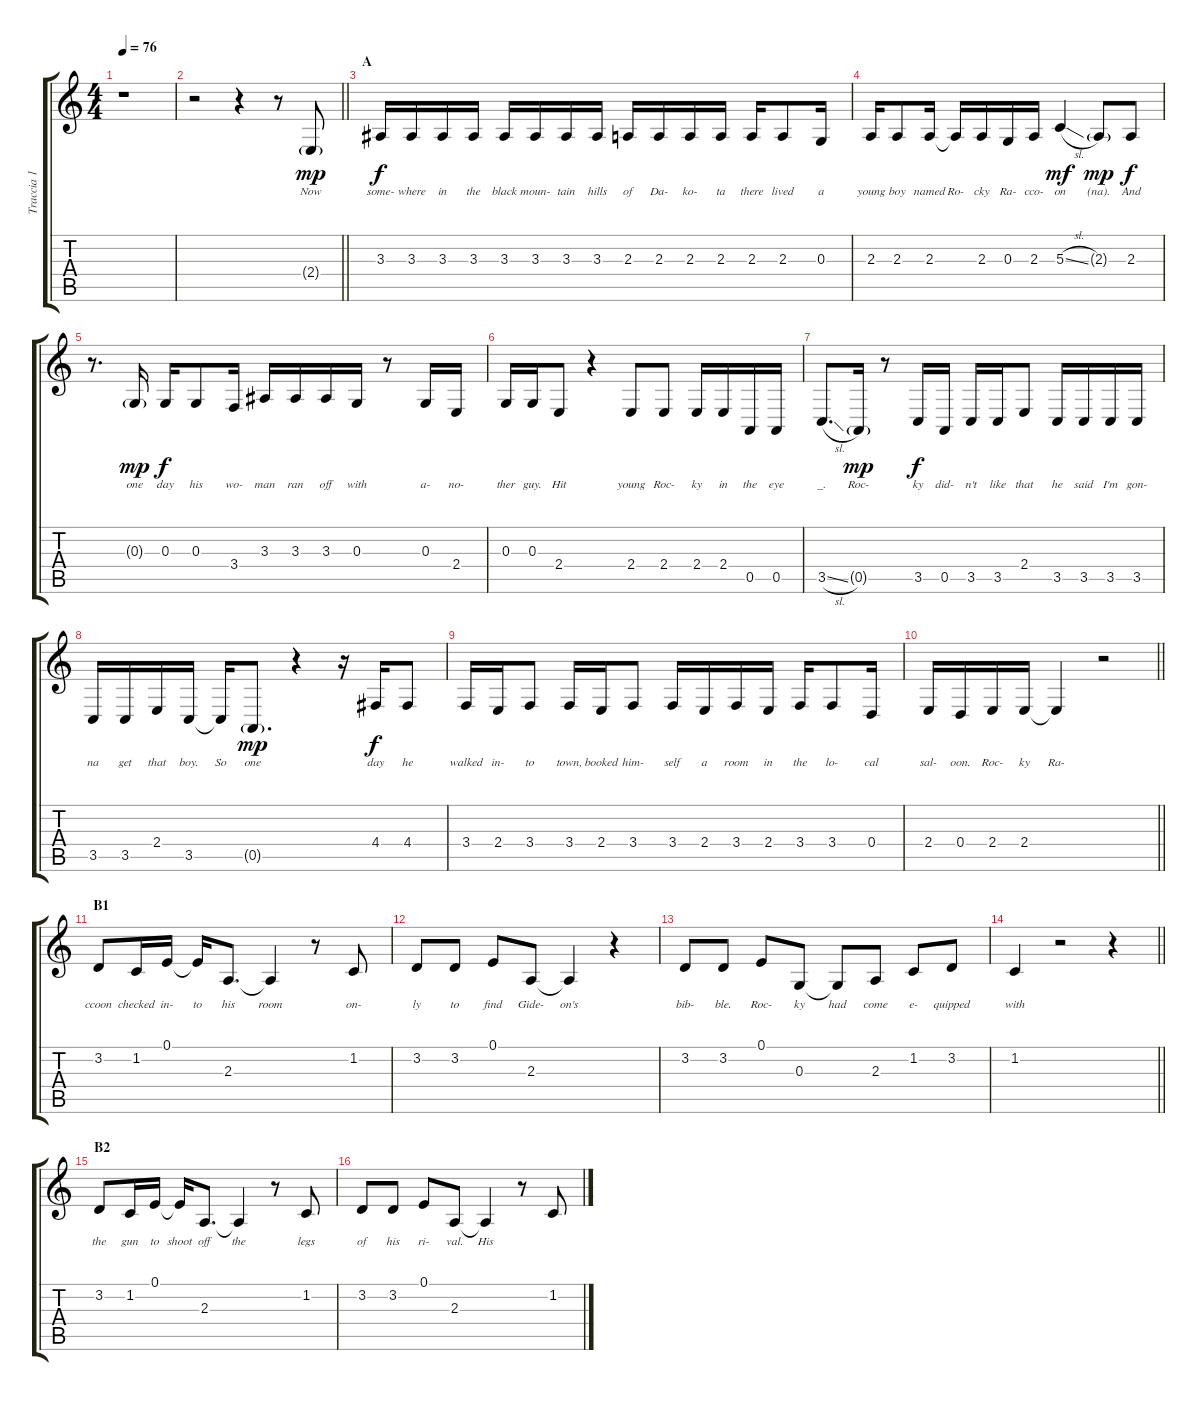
\track ("Traccia 1" "Traccia 1") {instrument tenorsax}
\staff {score tabs}
\tuning (E4 B3 G3 D3 A2 E2) {hide}
\ts (4 4)
\tempo 76
\clef g2
\ks c
r.1{dy mp instrument tenorsax} |
\barLineRight lightlight
r.2 r.4 r.8 2.4{g}.8{lyrics (0 "Now") lyrics (1 "") lyrics (2 "") lyrics (3 "") lyrics (4 "")} |
\section ("" "A")
3.3.16{lyrics (0 "some-") lyrics (1 "") lyrics (2 "") lyrics (3 "") lyrics (4 "") dy f} 3.3.16{lyrics (0 "where") lyrics (1 "") lyrics (2 "") lyrics (3 "") lyrics (4 "")} 3.3.16{lyrics (0 "in") lyrics (1 "") lyrics (2 "") lyrics (3 "") lyrics (4 "")} 3.3.16{lyrics (0 "the") lyrics (1 "") lyrics (2 "") lyrics (3 "") lyrics (4 "")} 3.3.16{lyrics (0 "black") lyrics (1 "") lyrics (2 "") lyrics (3 "") lyrics (4 "")} 3.3.16{lyrics (0 "moun-") lyrics (1 "") lyrics (2 "") lyrics (3 "") lyrics (4 "")} 3.3.16{lyrics (0 "tain") lyrics (1 "") lyrics (2 "") lyrics (3 "") lyrics (4 "")} 3.3.16{lyrics (0 "hills") lyrics (1 "") lyrics (2 "") lyrics (3 "") lyrics (4 "")} 2.3.16{lyrics (0 "of") lyrics (1 "") lyrics (2 "") lyrics (3 "") lyrics (4 "")} 2.3.16{lyrics (0 "Da-") lyrics (1 "") lyrics (2 "") lyrics (3 "") lyrics (4 "")} 2.3.16{lyrics (0 "ko-") lyrics (1 "") lyrics (2 "") lyrics (3 "") lyrics (4 "")} 2.3.16{lyrics (0 "ta") lyrics (1 "") lyrics (2 "") lyrics (3 "") lyrics (4 "")} 2.3.16{lyrics (0 "there") lyrics (1 "") lyrics (2 "") lyrics (3 "") lyrics (4 "")} 2.3.8{lyrics (0 "lived") lyrics (1 "") lyrics (2 "") lyrics (3 "") lyrics (4 "")} 0.3.16{lyrics (0 "a") lyrics (1 "") lyrics (2 "") lyrics (3 "") lyrics (4 "")} |
2.3.16{lyrics (0 "young") lyrics (1 "") lyrics (2 "") lyrics (3 "") lyrics (4 "")} 2.3.8{lyrics (0 "boy") lyrics (1 "") lyrics (2 "") lyrics (3 "") lyrics (4 "")} 2.3.16{lyrics (0 "named") lyrics (1 "") lyrics (2 "") lyrics (3 "") lyrics (4 "")} 2.3{t}.16{lyrics (0 "Ro-") lyrics (1 "") lyrics (2 "") lyrics (3 "") lyrics (4 "")} 2.3.16{lyrics (0 "cky") lyrics (1 "") lyrics (2 "") lyrics (3 "") lyrics (4 "")} 0.3.16{lyrics (0 "Ra-") lyrics (1 "") lyrics (2 "") lyrics (3 "") lyrics (4 "")} 2.3.16{lyrics (0 "cco-") lyrics (1 "") lyrics (2 "") lyrics (3 "") lyrics (4 "")} 5.3{sl}.4{lyrics (0 "on") lyrics (1 "") lyrics (2 "") lyrics (3 "") lyrics (4 "") dy mf} 2.3{g}.8{lyrics (0 "(na).") lyrics (1 "") lyrics (2 "") lyrics (3 "") lyrics (4 "") dy mp} 2.3.8{lyrics (0 "And") lyrics (1 "") lyrics (2 "") lyrics (3 "") lyrics (4 "") dy f} |
r.8{d} 0.3{g}.16{lyrics (0 "one") lyrics (1 "") lyrics (2 "") lyrics (3 "") lyrics (4 "") dy mp} 0.3.16{lyrics (0 "day") lyrics (1 "") lyrics (2 "") lyrics (3 "") lyrics (4 "") dy f} 0.3.8{lyrics (0 "his") lyrics (1 "") lyrics (2 "") lyrics (3 "") lyrics (4 "")} 3.4.16{lyrics (0 "wo-") lyrics (1 "") lyrics (2 "") lyrics (3 "") lyrics (4 "")} 3.3.16{lyrics (0 "man") lyrics (1 "") lyrics (2 "") lyrics (3 "") lyrics (4 "")} 3.3.16{lyrics (0 "ran") lyrics (1 "") lyrics (2 "") lyrics (3 "") lyrics (4 "")} 3.3.16{lyrics (0 "off") lyrics (1 "") lyrics (2 "") lyrics (3 "") lyrics (4 "")} 0.3.16{lyrics (0 "with") lyrics (1 "") lyrics (2 "") lyrics (3 "") lyrics (4 "")} r.8 0.3.16{lyrics (0 "a-") lyrics (1 "") lyrics (2 "") lyrics (3 "") lyrics (4 "")} 2.4.16{lyrics (0 "no-") lyrics (1 "") lyrics (2 "") lyrics (3 "") lyrics (4 "")} |
0.3.16{lyrics (0 "ther") lyrics (1 "") lyrics (2 "") lyrics (3 "") lyrics (4 "")} 0.3.16{lyrics (0 "guy.") lyrics (1 "") lyrics (2 "") lyrics (3 "") lyrics (4 "")} 2.4.8{lyrics (0 "Hit") lyrics (1 "") lyrics (2 "") lyrics (3 "") lyrics (4 "")} r.4 2.4.8{lyrics (0 "young") lyrics (1 "") lyrics (2 "") lyrics (3 "") lyrics (4 "")} 2.4.8{lyrics (0 "Roc-") lyrics (1 "") lyrics (2 "") lyrics (3 "") lyrics (4 "")} 2.4.16{lyrics (0 "ky") lyrics (1 "") lyrics (2 "") lyrics (3 "") lyrics (4 "")} 2.4.16{lyrics (0 "in") lyrics (1 "") lyrics (2 "") lyrics (3 "") lyrics (4 "")} 0.5.16{lyrics (0 "the") lyrics (1 "") lyrics (2 "") lyrics (3 "") lyrics (4 "")} 0.5.16{lyrics (0 "eye") lyrics (1 "") lyrics (2 "") lyrics (3 "") lyrics (4 "")} |
3.5{sl}.8{d lyrics (0 "_.") lyrics (1 "") lyrics (2 "") lyrics (3 "") lyrics (4 "")} 0.5{g}.16{lyrics (0 "Roc-") lyrics (1 "") lyrics (2 "") lyrics (3 "") lyrics (4 "") dy mp} r.8 3.5.16{lyrics (0 "ky") lyrics (1 "") lyrics (2 "") lyrics (3 "") lyrics (4 "") dy f} 0.5.16{lyrics (0 "did-") lyrics (1 "") lyrics (2 "") lyrics (3 "") lyrics (4 "")} 3.5.16{lyrics (0 "n't") lyrics (1 "") lyrics (2 "") lyrics (3 "") lyrics (4 "")} 3.5.16{lyrics (0 "like") lyrics (1 "") lyrics (2 "") lyrics (3 "") lyrics (4 "")} 2.4.8{lyrics (0 "that") lyrics (1 "") lyrics (2 "") lyrics (3 "") lyrics (4 "")} 3.5.16{lyrics (0 "he") lyrics (1 "") lyrics (2 "") lyrics (3 "") lyrics (4 "")} 3.5.16{lyrics (0 "said") lyrics (1 "") lyrics (2 "") lyrics (3 "") lyrics (4 "")} 3.5.16{lyrics (0 "I'm") lyrics (1 "") lyrics (2 "") lyrics (3 "") lyrics (4 "")} 3.5.16{lyrics (0 "gon-") lyrics (1 "") lyrics (2 "") lyrics (3 "") lyrics (4 "")} |
3.5.16{lyrics (0 "na") lyrics (1 "") lyrics (2 "") lyrics (3 "") lyrics (4 "")} 3.5.16{lyrics (0 "get") lyrics (1 "") lyrics (2 "") lyrics (3 "") lyrics (4 "")} 2.4.16{lyrics (0 "that") lyrics (1 "") lyrics (2 "") lyrics (3 "") lyrics (4 "")} 3.5.16{lyrics (0 "boy.") lyrics (1 "") lyrics (2 "") lyrics (3 "") lyrics (4 "")} 3.5{t}.16{lyrics (0 "So") lyrics (1 "") lyrics (2 "") lyrics (3 "") lyrics (4 "")} 0.5{g}.8{d lyrics (0 "one") lyrics (1 "") lyrics (2 "") lyrics (3 "") lyrics (4 "") dy mp} r.4 r.16 4.4.16{lyrics (0 "day") lyrics (1 "") lyrics (2 "") lyrics (3 "") lyrics (4 "") dy f} 4.4.8{lyrics (0 "he") lyrics (1 "") lyrics (2 "") lyrics (3 "") lyrics (4 "")} |
3.4.16{lyrics (0 "walked") lyrics (1 "") lyrics (2 "") lyrics (3 "") lyrics (4 "")} 2.4.16{lyrics (0 "in-") lyrics (1 "") lyrics (2 "") lyrics (3 "") lyrics (4 "")} 3.4.8{lyrics (0 "to") lyrics (1 "") lyrics (2 "") lyrics (3 "") lyrics (4 "")} 3.4.16{lyrics (0 "town,") lyrics (1 "") lyrics (2 "") lyrics (3 "") lyrics (4 "")} 2.4.16{lyrics (0 "booked") lyrics (1 "") lyrics (2 "") lyrics (3 "") lyrics (4 "")} 3.4.8{lyrics (0 "him-") lyrics (1 "") lyrics (2 "") lyrics (3 "") lyrics (4 "")} 3.4.16{lyrics (0 "self") lyrics (1 "") lyrics (2 "") lyrics (3 "") lyrics (4 "")} 2.4.16{lyrics (0 "a") lyrics (1 "") lyrics (2 "") lyrics (3 "") lyrics (4 "")} 3.4.16{lyrics (0 "room") lyrics (1 "") lyrics (2 "") lyrics (3 "") lyrics (4 "")} 2.4.16{lyrics (0 "in") lyrics (1 "") lyrics (2 "") lyrics (3 "") lyrics (4 "")} 3.4.16{lyrics (0 "the") lyrics (1 "") lyrics (2 "") lyrics (3 "") lyrics (4 "")} 3.4.8{lyrics (0 "lo-") lyrics (1 "") lyrics (2 "") lyrics (3 "") lyrics (4 "")} 0.4.16{lyrics (0 "cal") lyrics (1 "") lyrics (2 "") lyrics (3 "") lyrics (4 "")} |
\barLineRight lightlight
2.4.16{lyrics (0 "sal-") lyrics (1 "") lyrics (2 "") lyrics (3 "") lyrics (4 "")} 0.4.16{lyrics (0 "oon.") lyrics (1 "") lyrics (2 "") lyrics (3 "") lyrics (4 "")} 2.4.16{lyrics (0 "Roc-") lyrics (1 "") lyrics (2 "") lyrics (3 "") lyrics (4 "")} 2.4.16{lyrics (0 "ky") lyrics (1 "") lyrics (2 "") lyrics (3 "") lyrics (4 "")} 2.4{t}.4{lyrics (0 "Ra-") lyrics (1 "") lyrics (2 "") lyrics (3 "") lyrics (4 "")} r.2 |
\section ("" "B1")
3.2.8{lyrics (0 "ccoon") lyrics (1 "") lyrics (2 "") lyrics (3 "") lyrics (4 "")} 1.2.16{lyrics (0 "checked") lyrics (1 "") lyrics (2 "") lyrics (3 "") lyrics (4 "")} 0.1.16{lyrics (0 "in-") lyrics (1 "") lyrics (2 "") lyrics (3 "") lyrics (4 "")} 0.1{t}.16{lyrics (0 "to") lyrics (1 "") lyrics (2 "") lyrics (3 "") lyrics (4 "")} 2.3.8{d lyrics (0 "his") lyrics (1 "") lyrics (2 "") lyrics (3 "") lyrics (4 "")} 2.3{t}.4{lyrics (0 "room") lyrics (1 "") lyrics (2 "") lyrics (3 "") lyrics (4 "")} r.8 1.2.8{lyrics (0 "on-") lyrics (1 "") lyrics (2 "") lyrics (3 "") lyrics (4 "")} |
3.2.8{lyrics (0 "ly") lyrics (1 "") lyrics (2 "") lyrics (3 "") lyrics (4 "")} 3.2.8{lyrics (0 "to") lyrics (1 "") lyrics (2 "") lyrics (3 "") lyrics (4 "")} 0.1.8{lyrics (0 "find") lyrics (1 "") lyrics (2 "") lyrics (3 "") lyrics (4 "")} 2.3.8{lyrics (0 "Gide-") lyrics (1 "") lyrics (2 "") lyrics (3 "") lyrics (4 "")} 2.3{t}.4{lyrics (0 "on's") lyrics (1 "") lyrics (2 "") lyrics (3 "") lyrics (4 "")} r.4 |
3.2.8{lyrics (0 "bib-") lyrics (1 "") lyrics (2 "") lyrics (3 "") lyrics (4 "")} 3.2.8{lyrics (0 "ble.") lyrics (1 "") lyrics (2 "") lyrics (3 "") lyrics (4 "")} 0.1.8{lyrics (0 "Roc-") lyrics (1 "") lyrics (2 "") lyrics (3 "") lyrics (4 "")} 0.3.8{lyrics (0 "ky") lyrics (1 "") lyrics (2 "") lyrics (3 "") lyrics (4 "")} 0.3{t}.8{lyrics (0 "had") lyrics (1 "") lyrics (2 "") lyrics (3 "") lyrics (4 "")} 2.3.8{lyrics (0 "come") lyrics (1 "") lyrics (2 "") lyrics (3 "") lyrics (4 "")} 1.2.8{lyrics (0 "e-") lyrics (1 "") lyrics (2 "") lyrics (3 "") lyrics (4 "")} 3.2.8{lyrics (0 "quipped") lyrics (1 "") lyrics (2 "") lyrics (3 "") lyrics (4 "")} |
\barLineRight lightlight
1.2.4{lyrics (0 "with") lyrics (1 "") lyrics (2 "") lyrics (3 "") lyrics (4 "")} r.2 r.4 |
\section ("" "B2")
3.2.8{lyrics (0 "the") lyrics (1 "") lyrics (2 "") lyrics (3 "") lyrics (4 "")} 1.2.16{lyrics (0 "gun") lyrics (1 "") lyrics (2 "") lyrics (3 "") lyrics (4 "")} 0.1.16{lyrics (0 "to") lyrics (1 "") lyrics (2 "") lyrics (3 "") lyrics (4 "")} 0.1{t}.16{lyrics (0 "shoot") lyrics (1 "") lyrics (2 "") lyrics (3 "") lyrics (4 "")} 2.3.8{d lyrics (0 "off") lyrics (1 "") lyrics (2 "") lyrics (3 "") lyrics (4 "")} 2.3{t}.4{lyrics (0 "the") lyrics (1 "") lyrics (2 "") lyrics (3 "") lyrics (4 "")} r.8 1.2.8{lyrics (0 "legs") lyrics (1 "") lyrics (2 "") lyrics (3 "") lyrics (4 "")} |
3.2.8{lyrics (0 "of") lyrics (1 "") lyrics (2 "") lyrics (3 "") lyrics (4 "")} 3.2.8{lyrics (0 "his") lyrics (1 "") lyrics (2 "") lyrics (3 "") lyrics (4 "")} 0.1.8{lyrics (0 "ri-") lyrics (1 "") lyrics (2 "") lyrics (3 "") lyrics (4 "")} 2.3.8{lyrics (0 "val.") lyrics (1 "") lyrics (2 "") lyrics (3 "") lyrics (4 "")} 2.3{t}.4{lyrics (0 "His") lyrics (1 "") lyrics (2 "") lyrics (3 "") lyrics (4 "")} r.8 1.2.8{lyrics (0 "") lyrics (1 "") lyrics (2 "") lyrics (3 "") lyrics (4 "")}
